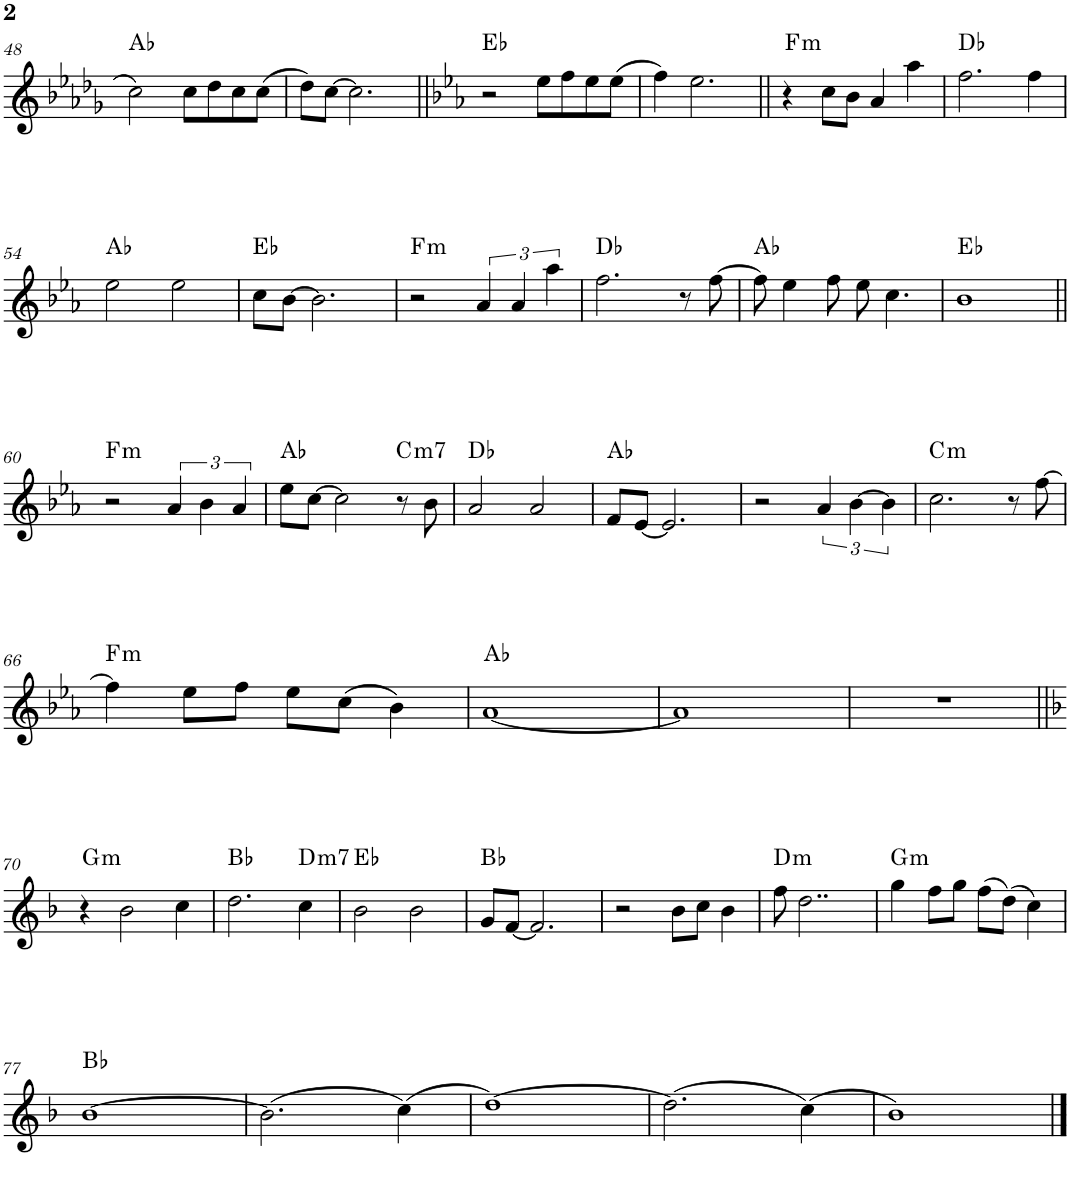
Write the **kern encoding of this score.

**kern	**harte
*part1	*part1
*staff1	*
*I"Voice	*
*I'Vc.	*
!!LO:PB:g=z
*clefG2	*
*k[b-e-a-d-g-]	*
*M4/4	*
*met(c)	*
=48	=48
2cc\	Ab:maj
8cc\L	.
8dd-\	.
8cc\	.
(8cc\J	.
=49	=49
8dd-\L)	.
[8cc\J	.
2.cc\]	.
=50||	=50||
*k[b-e-a-]	*
2r	Eb:maj
8ee-\L	.
8ff\	.
8ee-\	.
(8ee-\J	.
=51	=51
4ff\)	.
2.ee-\	.
=52||	=52||
!	!LO:H:kt=m
4r	F:min
8cc\L	.
8b-\J	.
4a-/	.
4aa-\	.
=53	=53
2.ff\	Db:maj
4ff\	.
!!LO:LB:g=z
=54	=54
2ee-\	Ab:maj
2ee-\	.
=55	=55
8cc\L	Eb:maj
[8b-\J	.
2.b-\]	.
=56	=56
!	!LO:H:kt=m
2r	F:min
6a-/	.
6a-/	.
6aa-\	.
=57	=57
2.ff\	Db:maj
8r	.
[8ff\	.
=58	=58
8ff\]	Ab:maj
4ee-\	.
8ff\	.
8ee-\	.
4.cc\	.
=59	=59
1b-	Eb:maj
!!LO:LB:g=z
=60||	=60||
!	!LO:H:kt=m
2r	F:min
6a-/	.
6b-\	.
6a-/	.
=61	=61
8ee-\L	Ab:maj
[8cc\J	.
2cc\]	.
!	!LO:H:kt=m7
8r	C:min7
8b-\	.
=62	=62
2a-/	Db:maj
2a-/	.
=63	=63
8f/L	Ab:maj
[8e-/J	.
2.e-/]	.
=64	=64
2r	.
6a-/	.
[6b-\	.
6b-\]	.
=65	=65
!	!LO:H:kt=m
2.cc\	C:min
8r	.
[8ff\	.
!!LO:LB:g=z
=66	=66
!	!LO:H:kt=m
4ff\]	F:min
8ee-\L	.
8ff\J	.
8ee-\L	.
(8cc\J	.
4b-\)	.
=67	=67
[1a-	Ab:maj
=68	=68
1a-]	.
=69	=69
1r	.
!!LO:LB:g=z
=70||	=70||
*k[b-]	*
!	!LO:H:kt=m
4r	G:min
2b-\	.
4cc\	.
=71	=71
2.dd\	Bb:maj
!	!LO:H:kt=m7
4cc\	D:min7
=72	=72
2b-\	Eb:maj
2b-\	.
=73	=73
8g/L	Bb:maj
[8f/J	.
2.f/]	.
=74	=74
2r	.
8b-\L	.
8cc\J	.
4b-\	.
=75	=75
!	!LO:H:kt=m
8ff\	D:min
2..dd\	.
=76	=76
!	!LO:H:kt=m
4gg\	G:min
8ff\L	.
8gg\J	.
(8ff\L	.
(8dd\J)	.
4cc\)	.
!!LO:LB:g=z
=77	=77
[1b-	Bb:maj
=78	=78
(2.b-\]	.
(4cc\)	.
=79	=79
[1dd)	.
=80	=80
(2.dd\]	.
(4cc\)	.
=81	=81
1b-)	.
==	==
*-	*-
